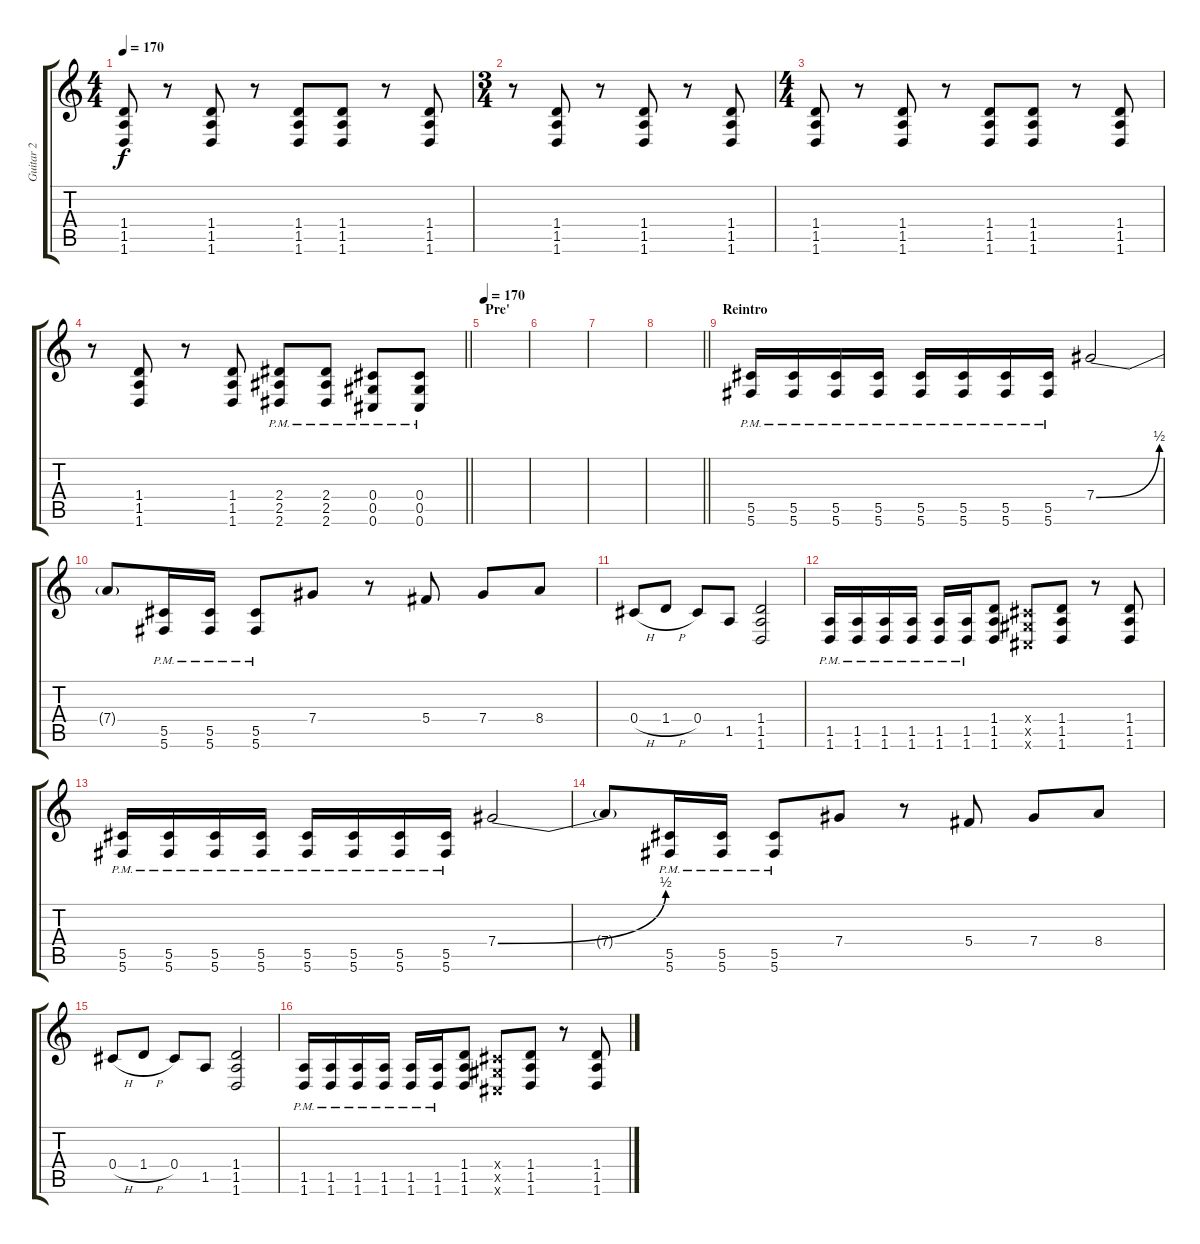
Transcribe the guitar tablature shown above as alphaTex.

\track ("Guitar 2" "Guitar 2") {instrument distortionguitar}
\staff {score tabs}
\tuning (Eb4 Bb3 Gb3 Db3 Ab2 Db2) {hide}
\ts (4 4)
\tempo 170
\clef g2
\ks c
(1.4 1.5 1.6).8{dy f} r.8 (1.4 1.5 1.6).8 r.8 (1.4 1.5 1.6).8 (1.4 1.5 1.6).8 r.8 (1.4 1.5 1.6).8 |
\ts (3 4)
r.8 (1.4 1.5 1.6).8 r.8 (1.4 1.5 1.6).8 r.8 (1.4 1.5 1.6).8 |
\ts (4 4)
(1.4 1.5 1.6).8 r.8 (1.4 1.5 1.6).8 r.8 (1.4 1.5 1.6).8 (1.4 1.5 1.6).8 r.8 (1.4 1.5 1.6).8 |
\barLineRight lightlight
r.8 (1.4 1.5 1.6).8 r.8 (1.4 1.5 1.6).8 (2.4{pm} 2.5{pm} 2.6{pm}).8 (2.4{pm} 2.5{pm} 2.6{pm}).8 (0.4{pm} 0.5{pm} 0.6{pm}).8 (0.4{pm} 0.5{pm} 0.6{pm}).8 |
\section ("" "Pre'")
\tempo 170
|
|
|
\barLineRight lightlight
|
\section ("" "Reintro")
(5.5{pm} 5.6{pm}).16 (5.5{pm} 5.6{pm}).16 (5.5{pm} 5.6{pm}).16 (5.5{pm} 5.6{pm}).16 (5.5{pm} 5.6{pm}).16 (5.5{pm} 5.6{pm}).16 (5.5{pm} 5.6{pm}).16 (5.5{pm} 5.6{pm}).16 7.4{be (bend 0 0 60 2)}.2 |
7.4{t}.8 (5.5{pm} 5.6{pm}).16 (5.5{pm} 5.6{pm}).16 (5.5{pm} 5.6{pm}).8 7.4.8 r.8 5.4.8 7.4.8 8.4.8 |
0.4{h}.8 1.4{h}.8 0.4.8 1.5.8 (1.4 1.5 1.6).2 |
(1.5{pm} 1.6{pm}).16 (1.5{pm} 1.6{pm}).16 (1.5{pm} 1.6{pm}).16 (1.5{pm} 1.6{pm}).16 (1.5{pm} 1.6{pm}).16 (1.5{pm} 1.6{pm}).16 (1.4 1.5 1.6).8 (0.4{x} 0.5{x} 0.6{x}).8 (1.4 1.5 1.6).8 r.8 (1.4 1.5 1.6).8 |
(5.5{pm} 5.6{pm}).16 (5.5{pm} 5.6{pm}).16 (5.5{pm} 5.6{pm}).16 (5.5{pm} 5.6{pm}).16 (5.5{pm} 5.6{pm}).16 (5.5{pm} 5.6{pm}).16 (5.5{pm} 5.6{pm}).16 (5.5{pm} 5.6{pm}).16 7.4{be (bend 0 0 60 2)}.2 |
7.4{t}.8 (5.5{pm} 5.6{pm}).16 (5.5{pm} 5.6{pm}).16 (5.5{pm} 5.6{pm}).8 7.4.8 r.8 5.4.8 7.4.8 8.4.8 |
0.4{h}.8 1.4{h}.8 0.4.8 1.5.8 (1.4 1.5 1.6).2 |
(1.5{pm} 1.6{pm}).16 (1.5{pm} 1.6{pm}).16 (1.5{pm} 1.6{pm}).16 (1.5{pm} 1.6{pm}).16 (1.5{pm} 1.6{pm}).16 (1.5{pm} 1.6{pm}).16 (1.4 1.5 1.6).8 (0.4{x} 0.5{x} 0.6{x}).8 (1.4 1.5 1.6).8 r.8 (1.4 1.5 1.6).8
